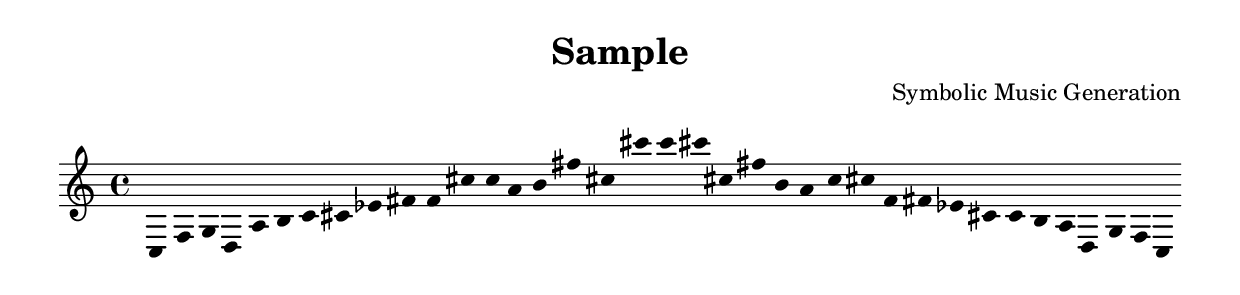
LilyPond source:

% z vector: tensor([[ 1.9146,  0.5822, -0.1439,  1.4604,  0.1132,  3.1338, -3.2541,  1.0016,-0.3296, -0.4741, -3.1058,  1.4257]])
    \version "2.22.2"
    \header {
    title = "Sample"
    composer = "Symbolic Music Generation"
    }

    \score {
    <<
        \cadenzaOn
        \override Beam.breakable = ##t
        \accidentalStyle Score.forget
        \override Score.TextScript.padding = #2
        \override Stem.transparent = ##t
    {
    \clef treble
        c16 [ f g d a b c' cis' ees' fis' f' cis'' c'' a' b' fis'' cis'' cis''' c''' cis''' cis'' fis'' b' a' c'' cis'' f' fis' ees' cis' c' b a d g f ]
    c
    }
    >>
    \layout {
        indent = 0\mm
        line-width = 190\mm
        \override Stem.transparent = ##t
    }    
    }
    
    